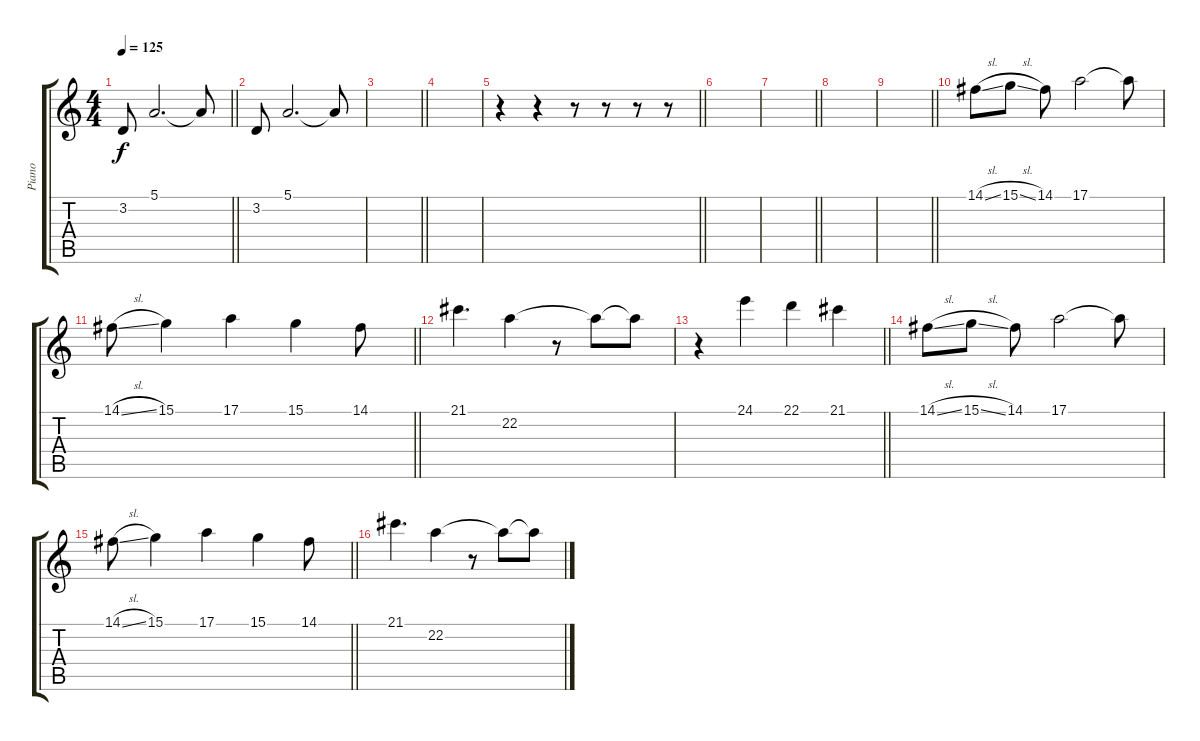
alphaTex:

\track ("Piano" "Piano") {instrument acousticgrandpiano}
\staff {score tabs}
\tuning (E4 B3 G3 D3 A2 E2) {hide}
\ts (4 4)
\tempo 125
\clef g2
\barLineRight lightlight
\ks c
3.2.8{dy f} 5.1.2{d} 5.1{t}.8 |
3.2.8 5.1.2{d} 5.1{t}.8 |
\barLineRight lightlight
|
|
\barLineRight lightlight
r.4 r.4 r.8 r.8 r.8 r.8 |
|
\barLineRight lightlight
|
|
\barLineRight lightlight
|
14.1{sl}.8 15.1{sl}.8 14.1.8 17.1.2 17.1{t}.8 |
\barLineRight lightlight
14.1{sl}.8 15.1.4 17.1.4 15.1.4 14.1.8 |
21.1.4{d} 22.2.4 r.8 22.2{t}.8 22.2{t}.8 |
\barLineRight lightlight
r.4 24.1.4 22.1.4 21.1.4 |
14.1{sl}.8 15.1{sl}.8 14.1.8 17.1.2 17.1{t}.8 |
\barLineRight lightlight
14.1{sl}.8 15.1.4 17.1.4 15.1.4 14.1.8 |
21.1.4{d} 22.2.4 r.8 22.2{t}.8 22.2{t}.8
